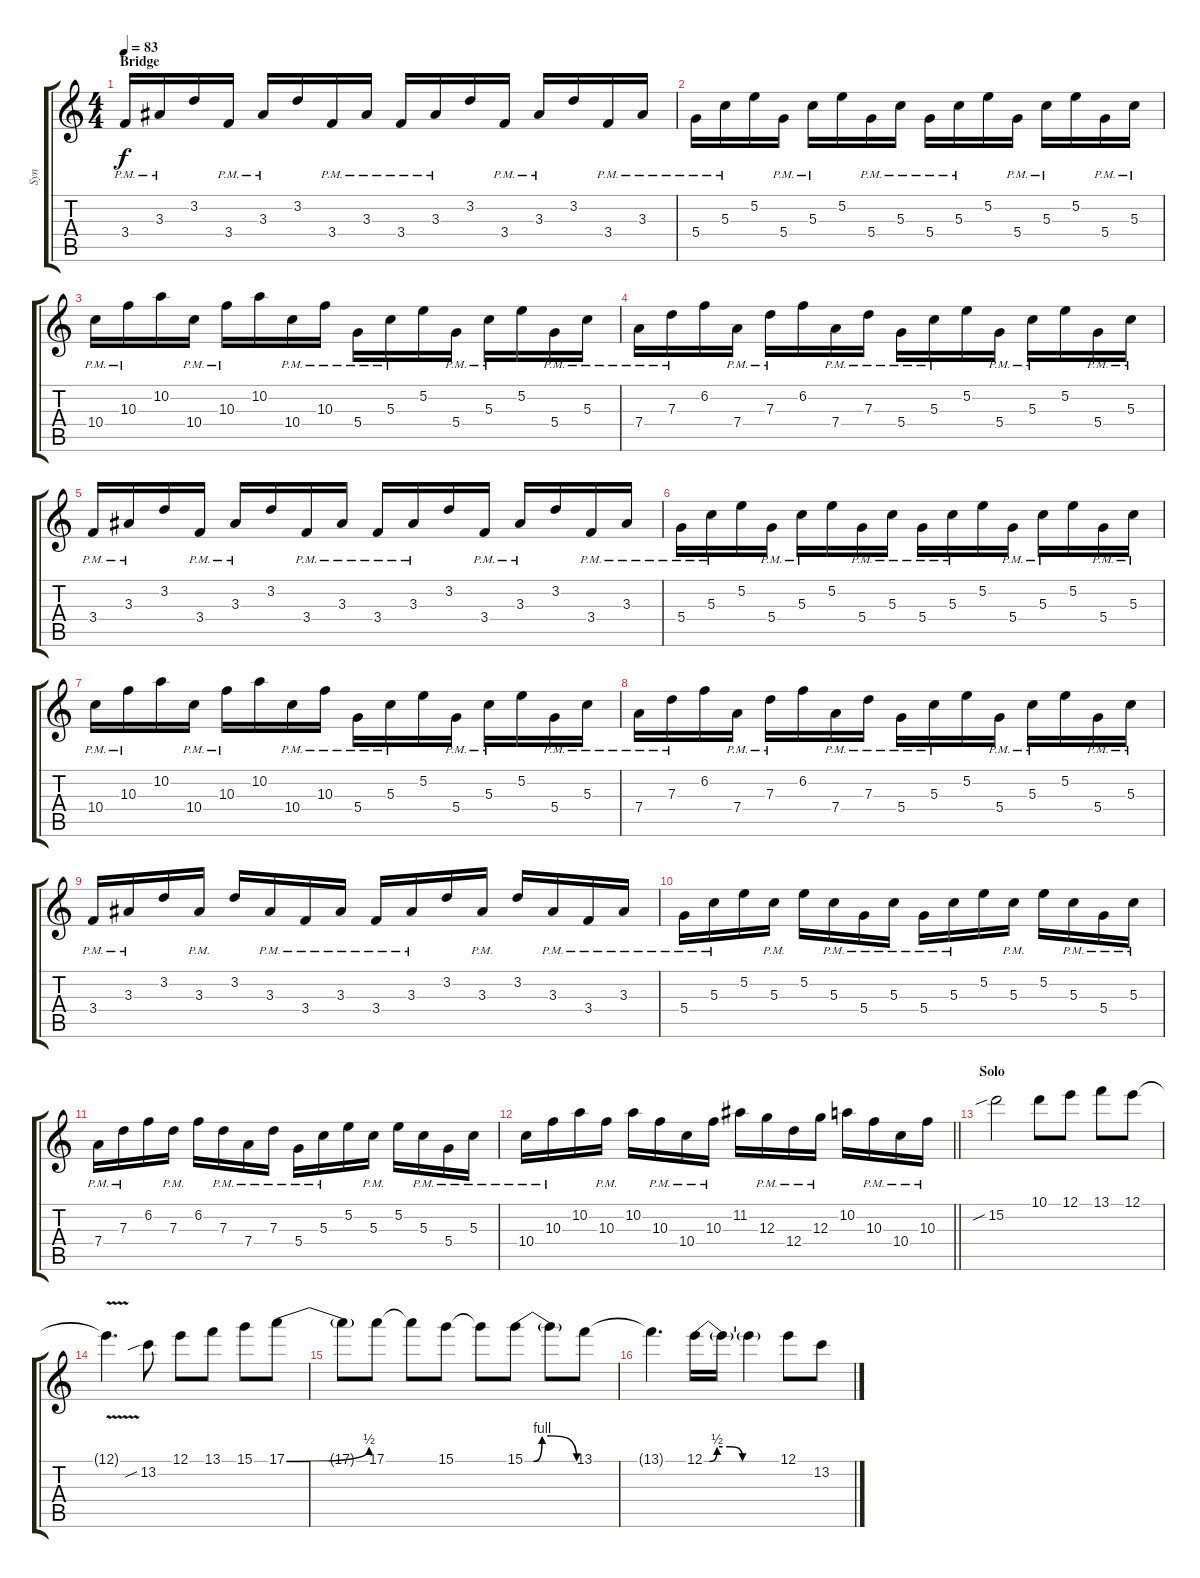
\track ("Syn" "Syn") {instrument overdrivenguitar}
\staff {score tabs}
\tuning (E4 B3 G3 D3 A2 D2) {hide}
\ts (4 4)
\section ("" "Bridge")
\tempo 83
\clef g2
\ks c
3.4{pm}.16{dy f volume 13} 3.3{pm}.16 3.2.16 3.4{pm}.16 3.3{pm}.16 3.2.16 3.4{pm}.16 3.3{pm}.16 3.4{pm}.16 3.3{pm}.16 3.2.16 3.4{pm}.16 3.3{pm}.16 3.2.16 3.4{pm}.16 3.3{pm}.16 |
5.4{pm}.16 5.3{pm}.16 5.2.16 5.4{pm}.16 5.3{pm}.16 5.2.16 5.4{pm}.16 5.3{pm}.16 5.4{pm}.16 5.3{pm}.16 5.2.16 5.4{pm}.16 5.3{pm}.16 5.2.16 5.4{pm}.16 5.3{pm}.16 |
10.4{pm}.16 10.3{pm}.16 10.2.16 10.4{pm}.16 10.3{pm}.16 10.2.16 10.4{pm}.16 10.3{pm}.16 5.4{pm}.16 5.3{pm}.16 5.2.16 5.4{pm}.16 5.3{pm}.16 5.2.16 5.4{pm}.16 5.3{pm}.16 |
7.4{pm}.16 7.3{pm}.16 6.2.16 7.4{pm}.16 7.3{pm}.16 6.2.16 7.4{pm}.16 7.3{pm}.16 5.4{pm}.16 5.3{pm}.16 5.2.16 5.4{pm}.16 5.3{pm}.16 5.2.16 5.4{pm}.16 5.3{pm}.16 |
3.4{pm}.16 3.3{pm}.16 3.2.16 3.4{pm}.16 3.3{pm}.16 3.2.16 3.4{pm}.16 3.3{pm}.16 3.4{pm}.16 3.3{pm}.16 3.2.16 3.4{pm}.16 3.3{pm}.16 3.2.16 3.4{pm}.16 3.3{pm}.16 |
5.4{pm}.16 5.3{pm}.16 5.2.16 5.4{pm}.16 5.3{pm}.16 5.2.16 5.4{pm}.16 5.3{pm}.16 5.4{pm}.16 5.3{pm}.16 5.2.16 5.4{pm}.16 5.3{pm}.16 5.2.16 5.4{pm}.16 5.3{pm}.16 |
10.4{pm}.16 10.3{pm}.16 10.2.16 10.4{pm}.16 10.3{pm}.16 10.2.16 10.4{pm}.16 10.3{pm}.16 5.4{pm}.16 5.3{pm}.16 5.2.16 5.4{pm}.16 5.3{pm}.16 5.2.16 5.4{pm}.16 5.3{pm}.16 |
7.4{pm}.16 7.3{pm}.16 6.2.16 7.4{pm}.16 7.3{pm}.16 6.2.16 7.4{pm}.16 7.3{pm}.16 5.4{pm}.16 5.3{pm}.16 5.2.16 5.4{pm}.16 5.3{pm}.16 5.2.16 5.4{pm}.16 5.3{pm}.16 |
3.4{pm}.16 3.3{pm}.16 3.2.16 3.3{pm}.16 3.2.16 3.3{pm}.16 3.4{pm}.16 3.3{pm}.16 3.4{pm}.16 3.3{pm}.16 3.2.16 3.3{pm}.16 3.2.16 3.3{pm}.16 3.4{pm}.16 3.3{pm}.16 |
5.4{pm}.16 5.3{pm}.16 5.2.16 5.3{pm}.16 5.2.16 5.3{pm}.16 5.4{pm}.16 5.3{pm}.16 5.4{pm}.16 5.3{pm}.16 5.2.16 5.3{pm}.16 5.2.16 5.3{pm}.16 5.4{pm}.16 5.3{pm}.16 |
7.4{pm}.16 7.3{pm}.16 6.2.16 7.3{pm}.16 6.2.16 7.3{pm}.16 7.4{pm}.16 7.3{pm}.16 5.4{pm}.16 5.3{pm}.16 5.2.16 5.3{pm}.16 5.2.16 5.3{pm}.16 5.4{pm}.16 5.3{pm}.16 |
\barLineRight lightlight
10.4{pm}.16 10.3{pm}.16 10.2.16 10.3{pm}.16 10.2.16 10.3{pm}.16 10.4{pm}.16 10.3{pm}.16 11.2.16 12.3{pm}.16 12.4{pm}.16 12.3{pm}.16 10.2.16 10.3{pm}.16 10.4{pm}.16 10.3{pm}.16 |
\section ("" "Solo")
15.2{sib}.2 10.1.8 12.1.8 13.1.8 12.1.8 |
12.1{v t}.4{d} 13.2{sib}.8 12.1.8 13.1.8 15.1.8 17.1{be (bend 0 0 60 2)}.8 |
17.1{t}.8 17.1.8 17.1{t}.8 15.1.8 15.1{t}.8 15.1{be (custom 0 0 10 0 20 4 30 4 60 0)}.8 15.1{t}.8 13.1.8 |
13.1{t}.4{d} 12.1{be (custom 0 0 4 0 10 2 20 2 30 0 60 0)}.16 12.1{t}.16 12.1{t}.4 12.1.8 13.2.8
